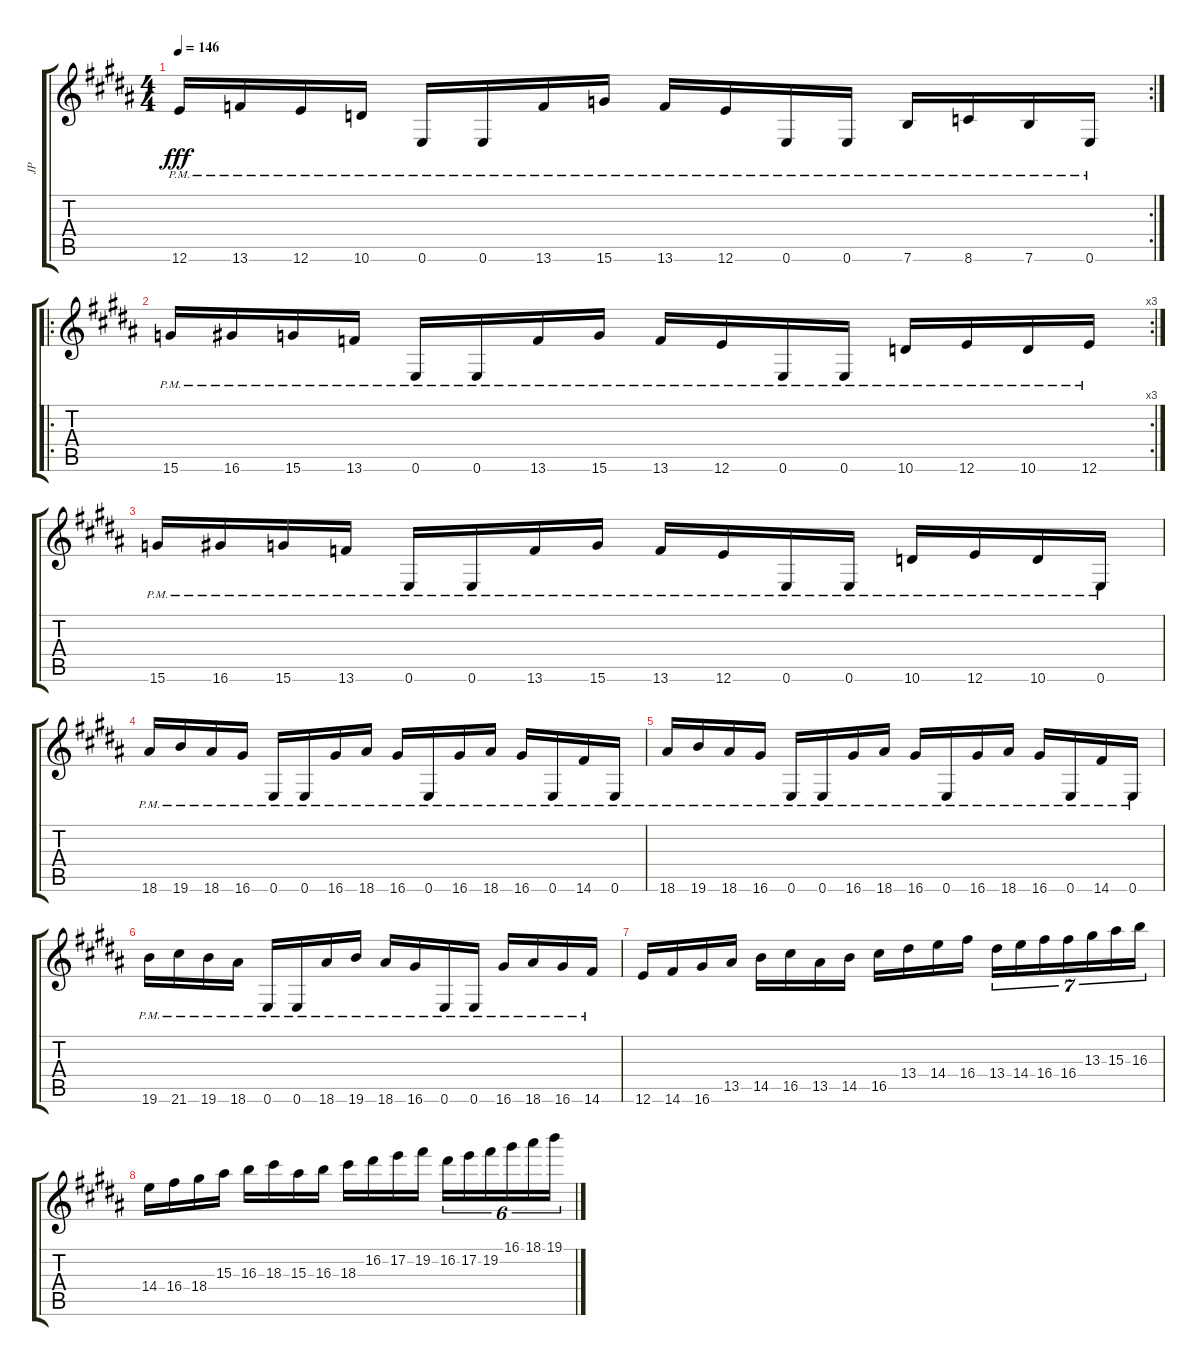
\track ("JP" "JP") {instrument distortionguitar}
\staff {score tabs}
\tuning (E4 B3 G3 D3 A2 E2) {hide}
\rc 2
\ts (4 4)
\tempo 146
\clef g2
\ks g#minor
12.6{pm}.16{dy fff} 13.6{pm}.16 12.6{pm}.16 10.6{pm}.16 0.6{pm}.16 0.6{pm}.16 13.6{pm}.16 15.6{pm}.16 13.6{pm}.16 12.6{pm}.16 0.6{pm}.16 0.6{pm}.16 7.6{pm}.16 8.6{pm}.16 7.6{pm}.16 0.6{pm}.16 |
\ro
\rc 3
\ks b
15.6{pm}.16 16.6{pm}.16 15.6{pm}.16 13.6{pm}.16 0.6{pm}.16 0.6{pm}.16 13.6{pm}.16 15.6{pm}.16 13.6{pm}.16 12.6{pm}.16 0.6{pm}.16 0.6{pm}.16 10.6{pm}.16 12.6{pm}.16 10.6{pm}.16 12.6{pm}.16 |
\ks g#minor
15.6{pm}.16 16.6{pm}.16 15.6{pm}.16 13.6{pm}.16 0.6{pm}.16 0.6{pm}.16 13.6{pm}.16 15.6{pm}.16 13.6{pm}.16 12.6{pm}.16 0.6{pm}.16 0.6{pm}.16 10.6{pm}.16 12.6{pm}.16 10.6{pm}.16 0.6{pm}.16 |
\ks b
18.6{pm}.16 19.6{pm}.16 18.6{pm}.16 16.6{pm}.16 0.6{pm}.16 0.6{pm}.16 16.6{pm}.16 18.6{pm}.16 16.6{pm}.16 0.6{pm}.16 16.6{pm}.16 18.6{pm}.16 16.6{pm}.16 0.6{pm}.16 14.6{pm}.16 0.6{pm}.16 |
\ks g#minor
18.6{pm}.16 19.6{pm}.16 18.6{pm}.16 16.6{pm}.16 0.6{pm}.16 0.6{pm}.16 16.6{pm}.16 18.6{pm}.16 16.6{pm}.16 0.6{pm}.16 16.6{pm}.16 18.6{pm}.16 16.6{pm}.16 0.6{pm}.16 14.6{pm}.16 0.6{pm}.16 |
\ks b
19.6{pm}.16 21.6{pm}.16 19.6{pm}.16 18.6{pm}.16 0.6{pm}.16 0.6{pm}.16 18.6{pm}.16 19.6{pm}.16 18.6{pm}.16 16.6{pm}.16 0.6{pm}.16 0.6{pm}.16 16.6{pm}.16 18.6{pm}.16 16.6{pm}.16 14.6{pm}.16 |
\ks g#minor
12.6.16 14.6.16 16.6.16 13.5.16 14.5.16 16.5.16 13.5.16 14.5.16 16.5.16 13.4.16 14.4.16 16.4.16 13.4.16{tu (7 4)} 14.4.16{tu (7 4)} 16.4.16{tu (7 4)} 16.4.16{tu (7 4)} 13.3.16{tu (7 4)} 15.3.16{tu (7 4)} 16.3.16{tu (7 4)} |
14.4.16 16.4.16 18.4.16 15.3.16 16.3.16 18.3.16 15.3.16 16.3.16 18.3.16 16.2.16 17.2.16 19.2.16 16.2.16{tu (6 4)} 17.2.16{tu (6 4)} 19.2.16{tu (6 4)} 16.1.16{tu (6 4)} 18.1.16{tu (6 4)} 19.1.16{tu (6 4)}
